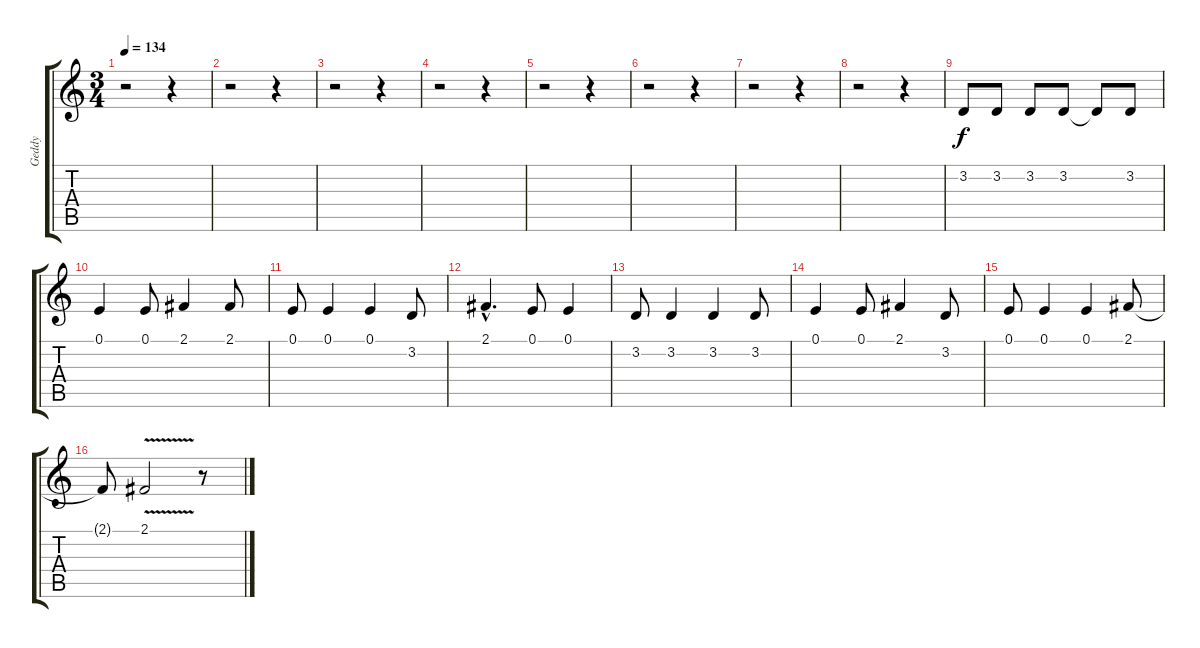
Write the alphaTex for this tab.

\track ("Geddy" "Geddy") {instrument lead6voice}
\staff {score tabs}
\tuning (E4 B3 G3 D3 A2 E2) {hide}
\ts (3 4)
\tempo 134
\clef g2
\ks c
r.2{dy f} r.4 |
r.2 r.4 |
r.2 r.4 |
r.2 r.4 |
r.2 r.4 |
r.2 r.4 |
r.2 r.4 |
r.2 r.4 |
3.2.8 3.2.8 3.2.8 3.2.8 3.2{t}.8 3.2.8 |
0.1.4 0.1.8 2.1.4 2.1.8 |
0.1.8 0.1.4 0.1.4 3.2.8 |
2.1{hac}.4{d} 0.1.8 0.1.4 |
3.2.8 3.2.4 3.2.4 3.2.8 |
0.1.4 0.1.8 2.1.4 3.2.8 |
0.1.8 0.1.4 0.1.4 2.1.8 |
2.1{t}.8 2.1{v}.2 r.8
